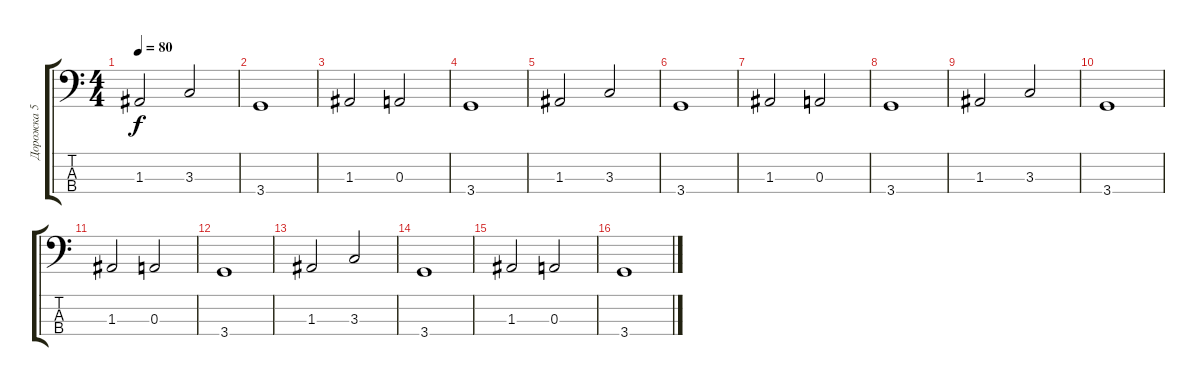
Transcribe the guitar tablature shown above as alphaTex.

\track ("Дорожка 5" "Дорожка 5") {instrument electricbassfinger}
\staff {score tabs}
\tuning (G2 D2 A1 E1) {hide}
\ts (4 4)
\tempo 80
\clef f4
\ks c
1.3.2{dy f} 3.3.2 |
3.4.1 |
1.3.2 0.3.2 |
3.4.1 |
1.3.2 3.3.2 |
3.4.1 |
1.3.2 0.3.2 |
3.4.1 |
1.3.2 3.3.2 |
3.4.1 |
1.3.2 0.3.2 |
3.4.1 |
1.3.2 3.3.2 |
3.4.1 |
1.3.2 0.3.2 |
3.4.1
